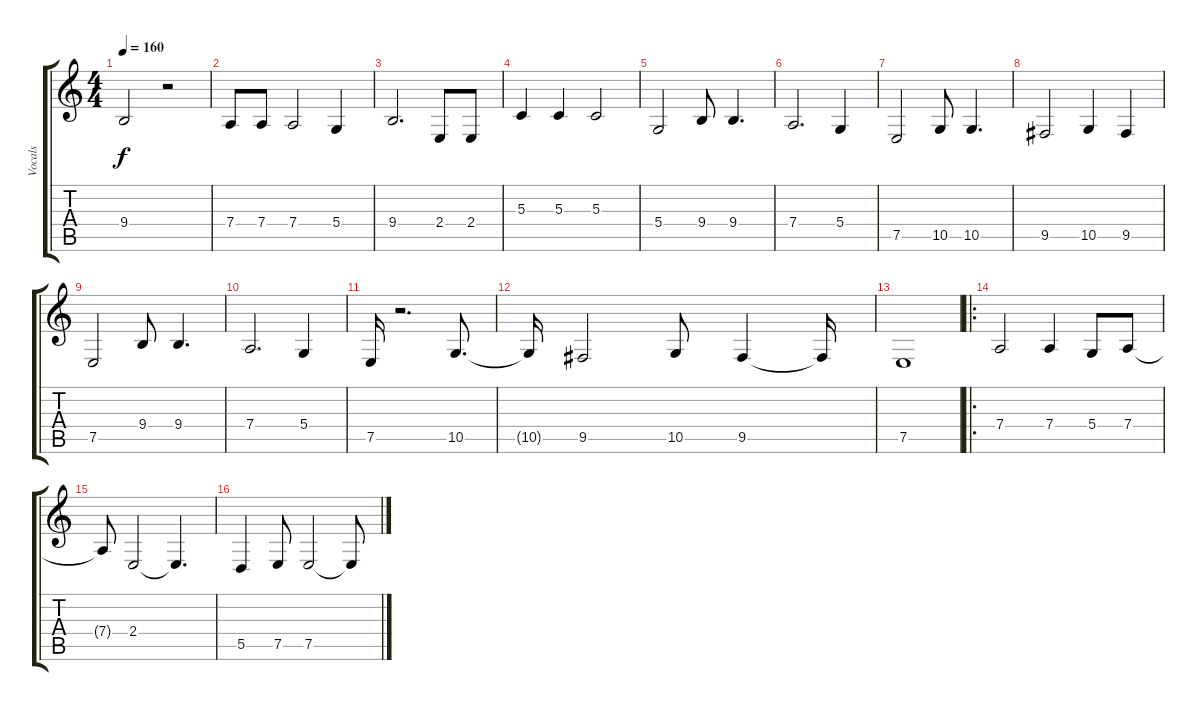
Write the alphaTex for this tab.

\track ("Vocals" "Vocals") {mute instrument baritonesax}
\staff {score tabs}
\tuning (E4 B3 G3 D3 A2 E2) {hide}
\ts (4 4)
\tempo 160
\clef g2
\ks c
9.4{t}.2{dy f} r.2 |
7.4.8 7.4.8 7.4.2 5.4.4 |
9.4.2{d} 2.4.8 2.4.8 |
5.3.4 5.3.4 5.3.2 |
5.4.2 9.4.8 9.4.4{d} |
7.4.2{d} 5.4.4 |
7.5.2 10.5.8 10.5.4{d} |
9.5.2 10.5.4 9.5.4 |
7.5.2 9.4.8 9.4.4{d} |
7.4.2{d} 5.4.4 |
7.5.16 r.2{d} 10.5.8{d} |
10.5{t}.16 9.5.2 10.5.8 9.5.4 9.5{t}.16 |
7.5.1 |
\ro
7.4.2 7.4.4 5.4.8 7.4.8 |
7.4{t}.8 2.4.2 2.4{t}.4{d} |
5.5.4 7.5.8 7.5.2 7.5{t}.8
